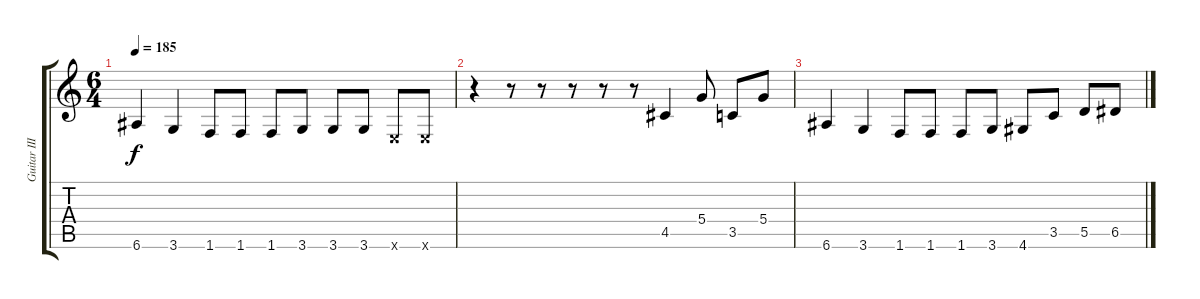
\track ("Guitar III" "Guitar III") {instrument distortionguitar}
\staff {score tabs}
\tuning (E4 B3 G3 D3 A2 E2) {hide}
\ts (6 4)
\tempo 185
\clef g2
\ks c
6.6.4{dy f} 3.6.4 1.6.8 1.6.8 1.6.8 3.6.8 3.6.8 3.6.8 0.6{x}.8 0.6{x}.8 |
r.4 r.8 r.8 r.8 r.8 r.8 4.5.4 5.4.8 3.5.8 5.4.8 |
6.6.4 3.6.4 1.6.8 1.6.8 1.6.8 3.6.8 4.6.8 3.5.8 5.5.8 6.5.8
